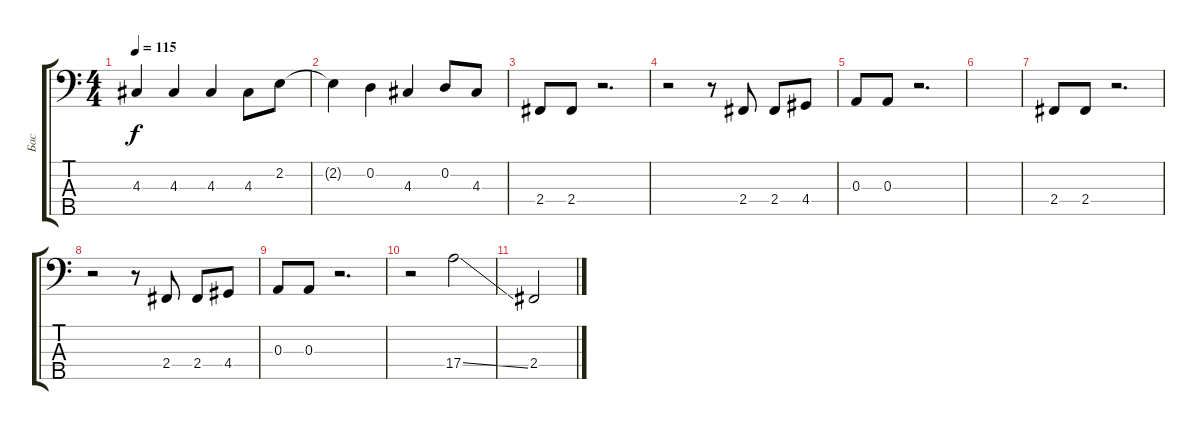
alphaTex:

\track ("Бас" "Бас") {instrument electricbassfinger}
\staff {score tabs}
\tuning (G2 D2 A1 E1 B0) {hide}
\ts (4 4)
\tempo 115
\clef f4
\ks c
4.3{t}.4{dy f} 4.3.4 4.3.4 4.3.8 2.2.8 |
2.2{t}.4 0.2.4 4.3.4 0.2.8 4.3.8 |
2.4.8 2.4.8 r.2{d} |
r.2 r.8 2.4.8 2.4.8 4.4.8 |
0.3.8 0.3.8 r.2{d} |
|
2.4.8 2.4.8 r.2{d} |
r.2 r.8 2.4.8 2.4.8 4.4.8 |
0.3.8 0.3.8 r.2{d} |
r.2 17.4{ss}.2 |
2.4.2
